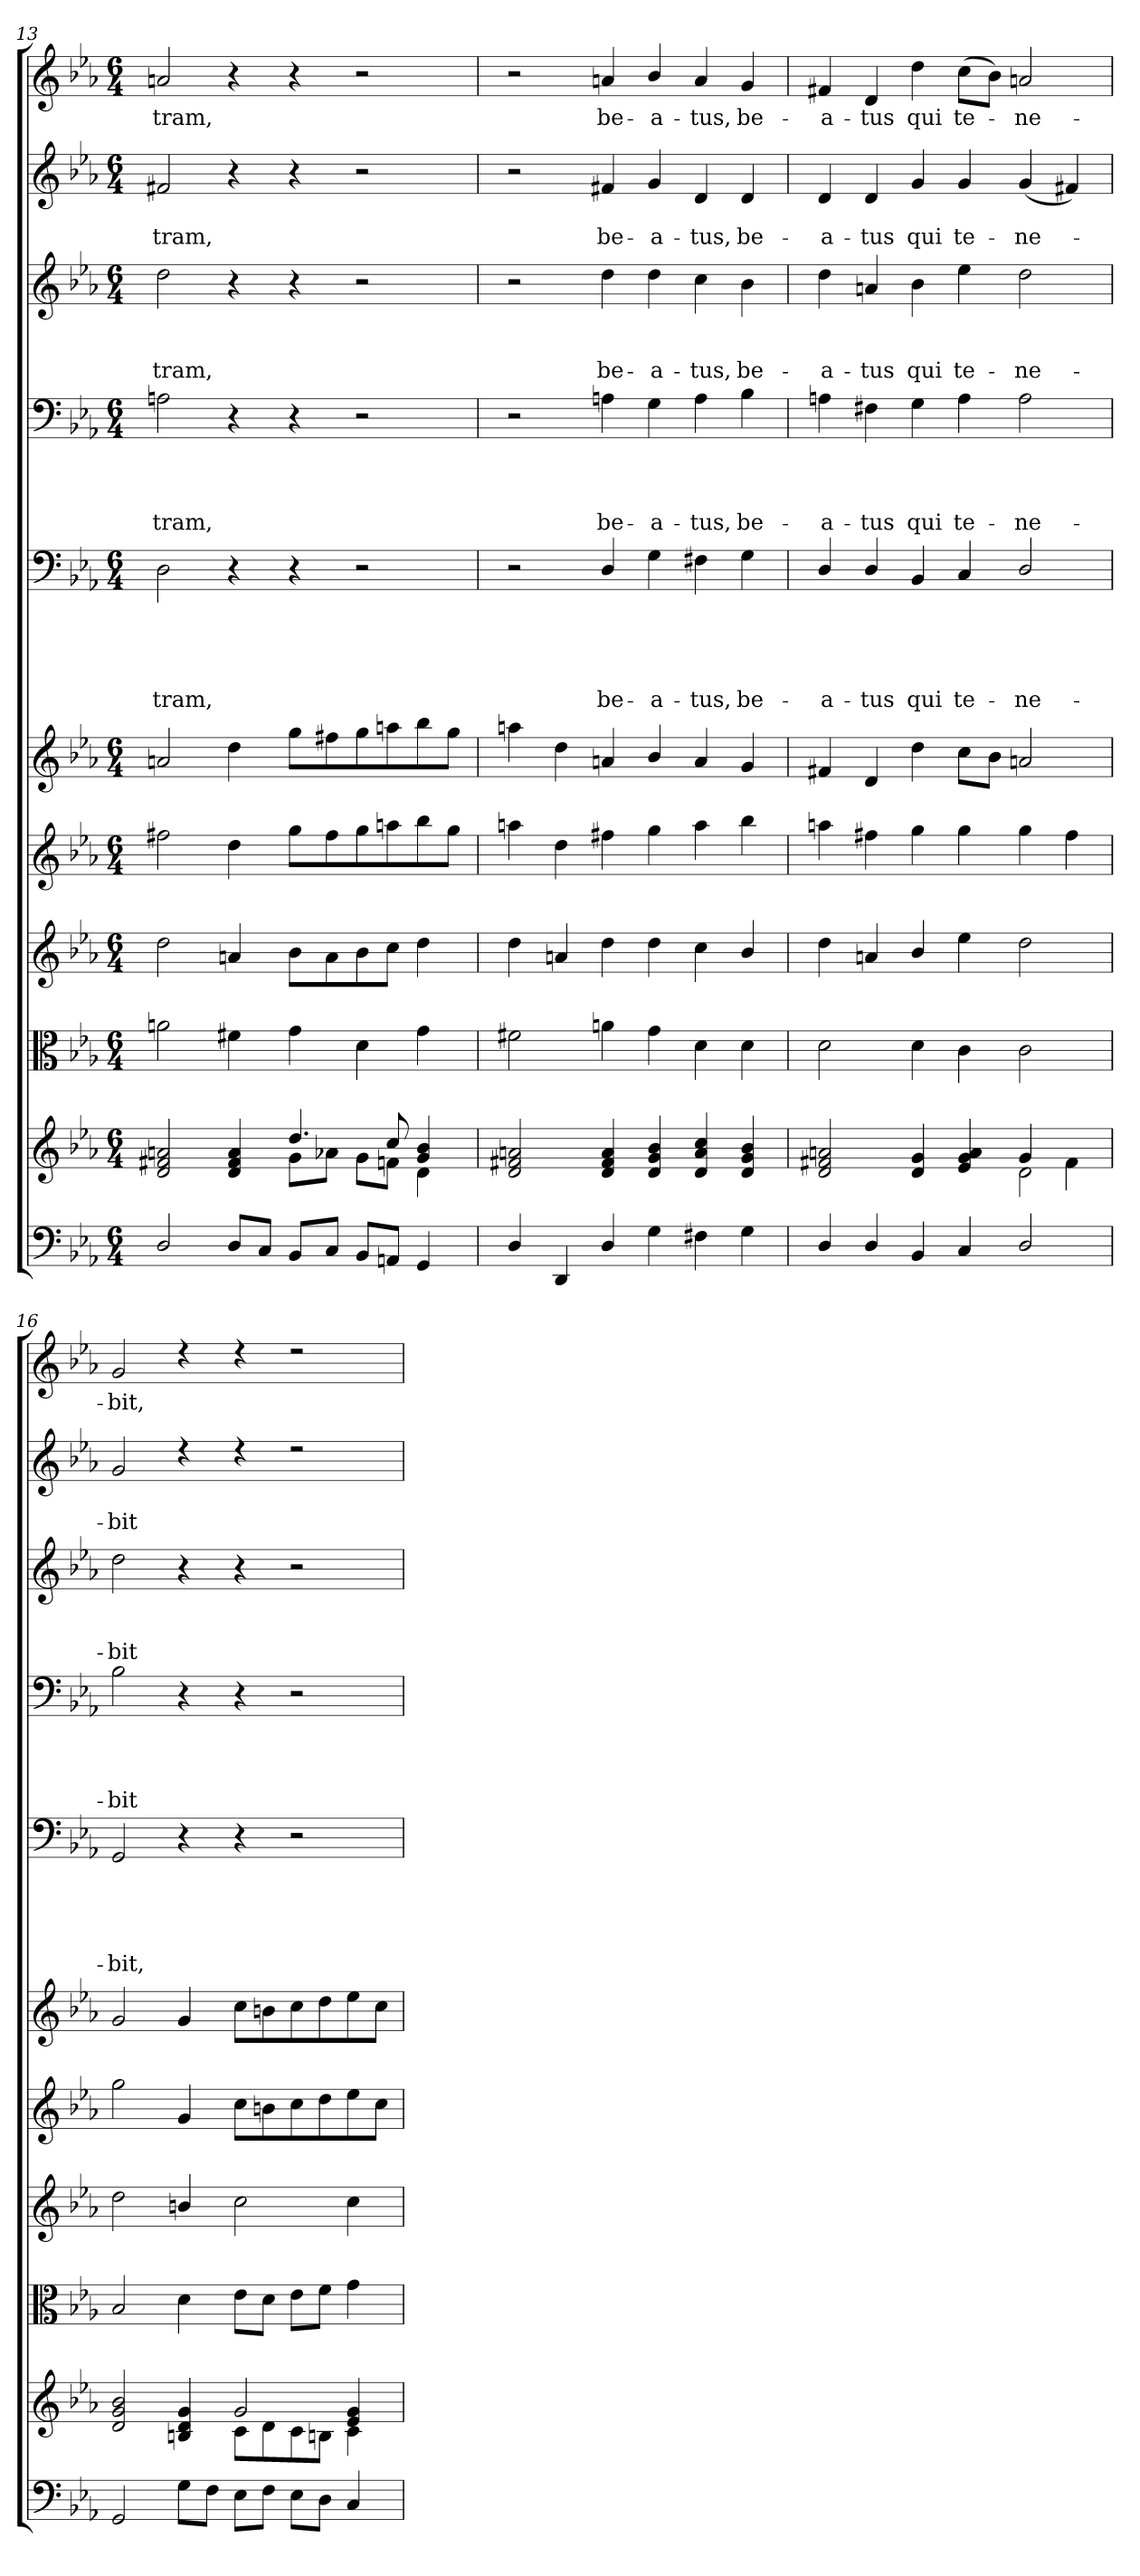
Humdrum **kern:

**kern	**kern	**kern	**kern	**kern	**kern	**kern	**text	**text	**text	**text	**text	**kern	**text	**text	**text	**text	**kern	**text	**text	**text	**kern	**text	**text	**kern	**text
*part11	*part10	*part9	*part8	*part7	*part6	*part5	*part5	*part5	*part5	*part5	*part5	*part4	*part4	*part4	*part4	*part4	*part3	*part3	*part3	*part3	*part2	*part2	*part2	*part1	*part1
*staff11	*staff10	*staff9	*staff8	*staff7	*staff6	*staff5	*staff5	*staff5	*staff5	*staff5	*staff5	*staff4	*staff4	*staff4	*staff4	*staff4	*staff3	*staff3	*staff3	*staff3	*staff2	*staff2	*staff2	*staff1	*staff1
!!LO:PB:g=z
*clefF4	*clefG2	*clefC3	*clefG2	*clefG2	*clefG2	*clefF4	*	*	*	*	*	*clefF4	*	*	*	*	*clefG2	*	*	*	*clefG2	*	*	*clefG2	*
*	*	*	*	*	*	*	*	*	*	*	*	*	*	*	*	*	*ITrd7c12	*	*	*	*	*	*	*	*
*k[b-e-a-]	*k[b-e-a-]	*k[b-e-a-]	*k[b-e-a-]	*k[b-e-a-]	*k[b-e-a-]	*k[b-e-a-]	*	*	*	*	*	*k[b-e-a-]	*	*	*	*	*k[b-e-a-]	*	*	*	*k[b-e-a-]	*	*	*k[b-e-a-]	*
*E-:	*E-:	*E-:	*E-:	*E-:	*E-:	*E-:	*	*	*	*	*	*E-:	*	*	*	*	*E-:	*	*	*	*E-:	*	*	*E-:	*
*M6/4	*M6/4	*M6/4	*M6/4	*M6/4	*M6/4	*M6/4	*	*	*	*	*	*M6/4	*	*	*	*	*M6/4	*	*	*	*M6/4	*	*	*M6/4	*
=13	=13	=13	=13	=13	=13	=13	=13	=13	=13	=13	=13	=13	=13	=13	=13	=13	=13	=13	=13	=13	=13	=13	=13	=13	=13
*	*^	*	*	*	*	*	*	*	*	*	*	*	*	*	*	*	*	*	*	*	*	*	*	*	*
*	*	*^	*	*	*	*	*	*	*	*	*	*	*	*	*	*	*	*	*	*	*	*	*	*	*	*
!	!	!	!	!	!	!	!	!	!	!	!	!	!LO:LY:b	!	!	!	!	!LO:LY:b	!	!	!	!LO:LY:b	!	!	!LO:LY:b	!	!LO:LY:b
2D/	2d/ 2f#X/ 2an/	2.ryy	1.ryy	2an\	2dd\	2ff#X\	2an/	2D\	.	.	.	.	tram,	2An\	.	.	.	tram,	2d\	.	.	tram,	2f#X/	.	tram,	2an/	tram,
8D/L	4d/ 4f#/ 4a/	.	.	4f#X\	4an/	4dd\	4dd\	4r	.	.	.	.	.	4r	.	.	.	.	4r	.	.	.	4r	.	.	4r	.
8C/J	.	.	.	.	.	.	.	.	.	.	.	.	.	.	.	.	.	.	.	.	.	.	.	.	.	.	.
8BB-/L	4.dd/	8g\L	.	4g\	8b-\L	8gg\L	8gg\L	4r	.	.	.	.	.	4r	.	.	.	.	4r	.	.	.	4r	.	.	4r	.
8C/J	.	8a-X\J	.	.	8a\	8ff#\	8ff#X\	.	.	.	.	.	.	.	.	.	.	.	.	.	.	.	.	.	.	.	.
8BB-/L	.	8g\L	.	4d\	8b-\	8gg\	8gg\	2r	.	.	.	.	.	2r	.	.	.	.	2r	.	.	.	2r	.	.	2r	.
8AAn/J	8cc/	8fn\J	.	.	8cc\J	8aan\	8aan\	.	.	.	.	.	.	.	.	.	.	.	.	.	.	.	.	.	.	.	.
4GG/	4g/ 4b-/	4d\	.	4g\	4dd\	8bb-\	8bb-\	.	.	.	.	.	.	.	.	.	.	.	.	.	.	.	.	.	.	.	.
.	.	.	.	.	.	8gg\J	8gg\J	.	.	.	.	.	.	.	.	.	.	.	.	.	.	.	.	.	.	.	.
=14	=14	=14	=14	=14	=14	=14	=14	=14	=14	=14	=14	=14	=14	=14	=14	=14	=14	=14	=14	=14	=14	=14	=14	=14	=14	=14	=14
4D/	2d/ 2f#X/ 2an/	1.ryy	1.ryy	2f#X\	4dd\	4aan\	4aan\	2r	.	.	.	.	.	2r	.	.	.	.	2r	.	.	.	2r	.	.	2r	.
4DD/	.	.	.	.	4an/	4dd\	4dd\	.	.	.	.	.	.	.	.	.	.	.	.	.	.	.	.	.	.	.	.
!	!	!	!	!	!	!	!	!	!	!	!	!	!LO:LY:b	!	!	!	!	!LO:LY:b	!	!	!	!LO:LY:b	!	!	!LO:LY:b	!	!LO:LY:b
4D/	4d/ 4f#/ 4a/	.	.	4an\	4dd\	4ff#X\	4an/	4D/	.	.	.	.	be-	4An\	.	.	.	be-	4d\	.	.	be-	4f#X/	.	be-	4an/	be-
!	!	!	!	!	!	!	!	!	!	!	!	!	!LO:LY:b	!	!	!	!	!LO:LY:b	!	!	!	!LO:LY:b	!	!	!LO:LY:b	!	!LO:LY:b
4G\	4d/ 4g/ 4b-/	.	.	4g\	4dd\	4gg\	4b-/	4G\	.	.	.	.	-a-	4G\	.	.	.	-a-	4d\	.	.	-a-	4g/	.	-a-	4b-/	-a-
!	!	!	!	!	!	!	!	!	!	!	!	!	!LO:LY:b	!	!	!	!	!LO:LY:b	!	!	!	!LO:LY:b	!	!	!LO:LY:b	!	!LO:LY:b
4F#X\	4d/ 4a/ 4cc/	.	.	4d\	4cc\	4aa\	4a/	4F#X\	.	.	.	.	-tus,	4A\	.	.	.	-tus,	4c\	.	.	-tus,	4d/	.	-tus,	4a/	-tus,
!	!	!	!	!	!	!	!	!	!	!	!	!	!LO:LY:b	!	!	!	!	!LO:LY:b	!	!	!	!LO:LY:b	!	!	!LO:LY:b	!	!LO:LY:b
4G\	4d/ 4g/ 4b-/	.	.	4d\	4b-/	4bb-\	4g/	4G\	.	.	.	.	be-	4B-\	.	.	.	be-	4B-\	.	.	be-	4d/	.	be-	4g/	be-
=15	=15	=15	=15	=15	=15	=15	=15	=15	=15	=15	=15	=15	=15	=15	=15	=15	=15	=15	=15	=15	=15	=15	=15	=15	=15	=15	=15
!	!	!	!	!	!	!	!	!	!	!	!	!	!LO:LY:b	!	!	!	!	!LO:LY:b	!	!	!	!LO:LY:b	!	!	!LO:LY:b	!	!LO:LY:b
4D/	2d/ 2f#X/ 2an/	1ryy	1.ryy	2d\	4dd\	4aan\	4f#X/	4D/	.	.	.	.	-a-	4An\	.	.	.	-a-	4d\	.	.	-a-	4d/	.	-a-	4f#X/	-a-
!	!	!	!	!	!	!	!	!	!	!	!	!	!LO:LY:b	!	!	!	!	!LO:LY:b	!	!	!	!LO:LY:b	!	!	!LO:LY:b	!	!LO:LY:b
4D/	.	.	.	.	4an/	4ff#X\	4d/	4D/	.	.	.	.	-tus	4F#X\	.	.	.	-tus	4An/	.	.	-tus	4d/	.	-tus	4d/	-tus
!	!	!	!	!	!	!	!	!	!	!	!	!	!LO:LY:b	!	!	!	!	!LO:LY:b	!	!	!	!LO:LY:b	!	!	!LO:LY:b	!	!LO:LY:b
4BB-/	4d/ 4g/	.	.	4d\	4b-/	4gg\	4dd\	4BB-/	.	.	.	.	qui	4G\	.	.	.	qui	4B-\	.	.	qui	4g/	.	qui	4dd\	qui
!	!	!	!	!	!	!	!	!	!	!	!	!	!LO:LY:b	!	!	!	!	!LO:LY:b	!	!	!	!LO:LY:b	!	!	!LO:LY:b	!	!LO:LY:b
4C/	4e-/ 4g/ 4a/	.	.	4c\	4ee-\	4gg\	8cc\L	4C/	.	.	.	.	te-	4A\	.	.	.	te-	4e-\	.	.	te-	4g/	.	te-	(>8cc\L	te-
.	.	.	.	.	.	.	8b-\J	.	.	.	.	.	.	.	.	.	.	.	.	.	.	.	.	.	.	8b-\J)	.
!	!	!	!	!	!	!	!	!	!	!	!	!	!LO:LY:b	!	!	!	!	!LO:LY:b	!	!	!	!LO:LY:b	!	!	!LO:LY:b	!	!LO:LY:b
2D/	4g/	2d\	.	2c\	2dd\	4gg\	2an/	2D/	.	.	.	.	-ne-	2A\	.	.	.	-ne-	2d\	.	.	-ne-	(<4g/	.	-ne-	2an/	-ne-
.	4f#\	.	.	.	.	4ff#\	.	.	.	.	.	.	.	.	.	.	.	.	.	.	.	.	4f#X/)	.	.	.	.
!!LO:PB:g=z
=16	=16	=16	=16	=16	=16	=16	=16	=16	=16	=16	=16	=16	=16	=16	=16	=16	=16	=16	=16	=16	=16	=16	=16	=16	=16	=16	=16
!	!	!	!	!	!	!	!	!	!	!	!	!	!LO:LY:b	!	!	!	!	!LO:LY:b	!	!	!	!LO:LY:b	!	!	!LO:LY:b	!	!LO:LY:b
2GG/	2d/ 2g/ 2b-/	2.ryy	1.ryy	2B-/	2dd\	2gg\	2g/	2GG/	.	.	.	.	-bit,	2B-\	.	.	.	-bit	2d\	.	.	-bit	2g/	.	-bit	2g/	-bit,
8G\L	4Bn/ 4d/ 4g/	.	.	4d\	4bn/	4g/	4g/	4r	.	.	.	.	.	4r	.	.	.	.	4r	.	.	.	4rdd	.	.	4rdd	.
8F\J	.	.	.	.	.	.	.	.	.	.	.	.	.	.	.	.	.	.	.	.	.	.	.	.	.	.	.
8E-\L	2g/	8c\L	.	8e-\L	2cc\	8cc\L	8cc\L	4r	.	.	.	.	.	4r	.	.	.	.	4r	.	.	.	4rdd	.	.	4rdd	.
8F\J	.	8d\	.	8d\J	.	8bn\	8bn\	.	.	.	.	.	.	.	.	.	.	.	.	.	.	.	.	.	.	.	.
8E-\L	.	8c\	.	8e-\L	.	8cc\	8cc\	2r	.	.	.	.	.	2r	.	.	.	.	2r	.	.	.	2rdd	.	.	2rdd	.
8D\J	.	8Bni\J	.	8f\J	.	8dd\	8dd\	.	.	.	.	.	.	.	.	.	.	.	.	.	.	.	.	.	.	.	.
4C/	4e-/ 4g/	4c\	.	4g\	4cc\	8ee-\	8ee-\	.	.	.	.	.	.	.	.	.	.	.	.	.	.	.	.	.	.	.	.
.	.	.	.	.	.	8cc\J	8cc\J	.	.	.	.	.	.	.	.	.	.	.	.	.	.	.	.	.	.	.	.
*	*v	*v	*v	*	*	*	*	*	*	*	*	*	*	*	*	*	*	*	*	*	*	*	*	*	*	*	*
=	=	=	=	=	=	=	=	=	=	=	=	=	=	=	=	=	=	=	=	=	=	=	=	=	=
*-	*-	*-	*-	*-	*-	*-	*-	*-	*-	*-	*-	*-	*-	*-	*-	*-	*-	*-	*-	*-	*-	*-	*-	*-	*-
